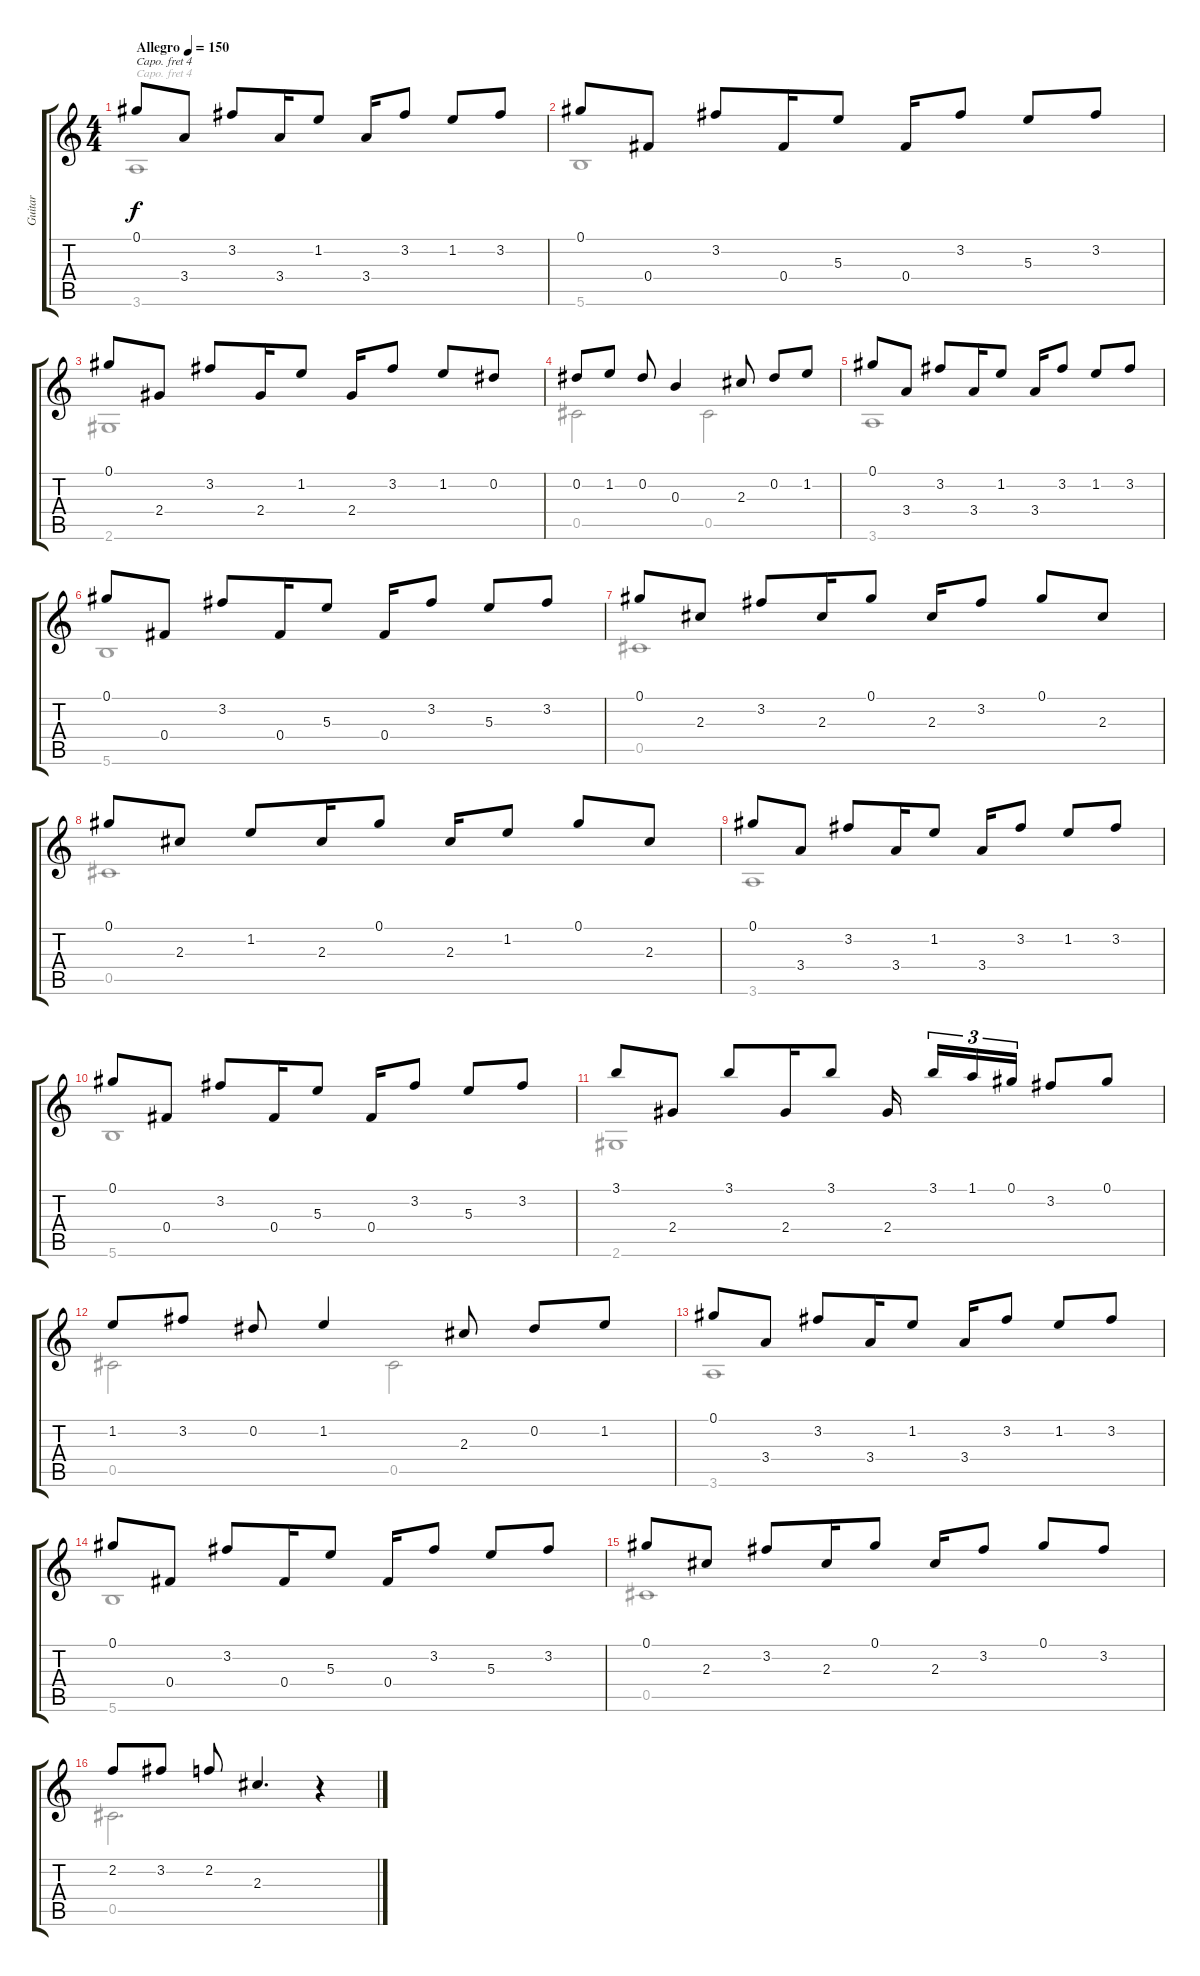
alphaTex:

\track ("Guitar" "Guitar") {instrument acousticguitarsteel}
\staff {score tabs}
\capo 4
\tuning (E4 B3 G3 D3 A2 D2) {hide}
\voice
\ts (4 4)
\tempo (150 "Allegro")
\clef g2
\ks c
0.1.8{dy f instrument acousticguitarsteel} 3.4.8 3.2.8 3.4.16 1.2.8 3.4.16 3.2.8 1.2.8 3.2.8 |
0.1.8 0.4.8 3.2.8 0.4.16 5.3.8 0.4.16 3.2.8 5.3.8 3.2.8 |
0.1.8 2.4.8 3.2.8 2.4.16 1.2.8 2.4.16 3.2.8 1.2.8 0.2.8 |
0.2.8 1.2.8 0.2.8 0.3.4 2.3.8 0.2.8 1.2.8 |
0.1.8 3.4.8 3.2.8 3.4.16 1.2.8 3.4.16 3.2.8 1.2.8 3.2.8 |
0.1.8 0.4.8 3.2.8 0.4.16 5.3.8 0.4.16 3.2.8 5.3.8 3.2.8 |
0.1.8 2.3.8 3.2.8 2.3.16 0.1.8 2.3.16 3.2.8 0.1.8 2.3.8 |
0.1.8 2.3.8 1.2.8 2.3.16 0.1.8 2.3.16 1.2.8 0.1.8 2.3.8 |
0.1.8 3.4.8 3.2.8 3.4.16 1.2.8 3.4.16 3.2.8 1.2.8 3.2.8 |
0.1.8 0.4.8 3.2.8 0.4.16 5.3.8 0.4.16 3.2.8 5.3.8 3.2.8 |
3.1.8 2.4.8 3.1.8 2.4.16 3.1.8 2.4.16{beam splitsecondary} 3.1.16{tu (3 2)} 1.1.16{tu (3 2)} 0.1.16{tu (3 2)} 3.2.8 0.1.8 |
1.2.8 3.2.8 0.2.8 1.2.4 2.3.8 0.2.8 1.2.8 |
0.1.8 3.4.8 3.2.8 3.4.16 1.2.8 3.4.16 3.2.8 1.2.8 3.2.8 |
0.1.8 0.4.8 3.2.8 0.4.16 5.3.8 0.4.16 3.2.8 5.3.8 3.2.8 |
0.1.8 2.3.8 3.2.8 2.3.16 0.1.8 2.3.16 3.2.8 0.1.8 3.2.8 |
2.2.8 3.2.8 2.2.8 2.3.4{d} r.4
\voice
\clef g2
\ottava regular
\simile none
\ks c
3.6.1{dy f} |
5.6.1 |
2.6.1 |
0.5.2 0.5.2 |
3.6.1 |
5.6.1 |
0.5.1 |
0.5.1 |
3.6.1 |
5.6.1 |
2.6.1 |
0.5.2 0.5.2 |
3.6.1 |
5.6.1 |
0.5.1 |
0.5.2{d} r.4
